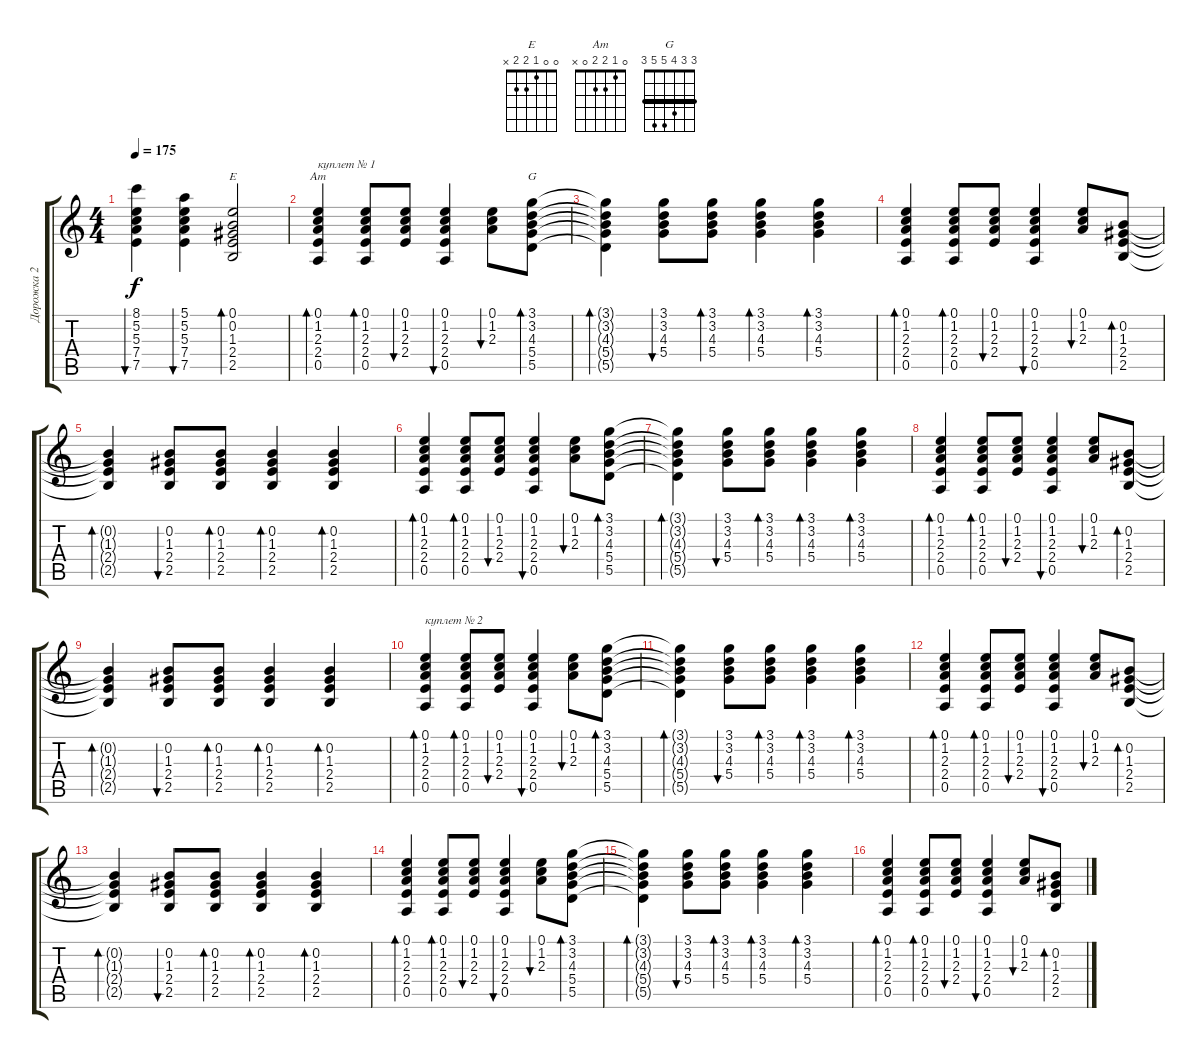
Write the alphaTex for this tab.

\track ("Дорожка 2" "Дорожка 2") {instrument acousticguitarsteel}
\staff {score tabs}
\tuning (E4 B3 G3 D3 A2 E2) {hide}
\chord ("E" 0 0 1 2 2 x)
\chord ("Am" 0 1 2 2 0 x)
\chord ("G" 3 3 4 5 5 3) {barre 3}
\ts (4 4)
\tempo 175
\clef g2
\ks c
(8.1 5.2 5.3 7.4 7.5).4{bu 60 dy f} (5.1 5.2 5.3 7.4 7.5).4{bu 60} (0.1 0.2 1.3 2.4 2.5).2{bd 60 ch "E"} |
(0.1 1.2 2.3 2.4 0.5).4{bd 60 ch "Am" txt "куплет № 1"} (0.1 1.2 2.3 2.4 0.5).8{bd 60} (0.1 1.2 2.3 2.4).8{bu 60} (0.1 1.2 2.3 2.4 0.5).4{bu 60} (0.1 1.2 2.3).8{bu 60} (3.1 3.2 4.3 5.4 5.5).8{bd 60 ch "G"} |
(3.1{t} 3.2{t} 4.3{t} 5.4{t} 5.5{t}).4{bd 60} (3.1 3.2 4.3 5.4).8{bu 60} (3.1 3.2 4.3 5.4).8{bd 60} (3.1 3.2 4.3 5.4).4{bd 60} (3.1 3.2 4.3 5.4).4{bd 60} |
(0.1 1.2 2.3 2.4 0.5).4{bd 60} (0.1 1.2 2.3 2.4 0.5).8{bd 60} (0.1 1.2 2.3 2.4).8{bu 60} (0.1 1.2 2.3 2.4 0.5).4{bu 60} (0.1 1.2 2.3).8{bu 60} (0.2 1.3 2.4 2.5).8{bd 60} |
(0.2{t} 1.3{t} 2.4{t} 2.5{t}).4{bd 60} (0.2 1.3 2.4 2.5).8{bu 60} (0.2 1.3 2.4 2.5).8{bd 60} (0.2 1.3 2.4 2.5).4{bd 60} (0.2 1.3 2.4 2.5).4{bd 60} |
(0.1 1.2 2.3 2.4 0.5).4{bd 60} (0.1 1.2 2.3 2.4 0.5).8{bd 60} (0.1 1.2 2.3 2.4).8{bu 60} (0.1 1.2 2.3 2.4 0.5).4{bu 60} (0.1 1.2 2.3).8{bu 60} (3.1 3.2 4.3 5.4 5.5).8{bd 60} |
(3.1{t} 3.2{t} 4.3{t} 5.4{t} 5.5{t}).4{bd 60} (3.1 3.2 4.3 5.4).8{bu 60} (3.1 3.2 4.3 5.4).8{bd 60} (3.1 3.2 4.3 5.4).4{bd 60} (3.1 3.2 4.3 5.4).4{bd 60} |
(0.1 1.2 2.3 2.4 0.5).4{bd 60} (0.1 1.2 2.3 2.4 0.5).8{bd 60} (0.1 1.2 2.3 2.4).8{bu 60} (0.1 1.2 2.3 2.4 0.5).4{bu 60} (0.1 1.2 2.3).8{bu 60} (0.2 1.3 2.4 2.5).8{bd 60} |
(0.2{t} 1.3{t} 2.4{t} 2.5{t}).4{bd 60} (0.2 1.3 2.4 2.5).8{bu 60} (0.2 1.3 2.4 2.5).8{bd 60} (0.2 1.3 2.4 2.5).4{bd 60} (0.2 1.3 2.4 2.5).4{bd 60} |
(0.1 1.2 2.3 2.4 0.5).4{bd 60 txt "куплет № 2"} (0.1 1.2 2.3 2.4 0.5).8{bd 60} (0.1 1.2 2.3 2.4).8{bu 60} (0.1 1.2 2.3 2.4 0.5).4{bu 60} (0.1 1.2 2.3).8{bu 60} (3.1 3.2 4.3 5.4 5.5).8{bd 60} |
(3.1{t} 3.2{t} 4.3{t} 5.4{t} 5.5{t}).4{bd 60} (3.1 3.2 4.3 5.4).8{bu 60} (3.1 3.2 4.3 5.4).8{bd 60} (3.1 3.2 4.3 5.4).4{bd 60} (3.1 3.2 4.3 5.4).4{bd 60} |
(0.1 1.2 2.3 2.4 0.5).4{bd 60} (0.1 1.2 2.3 2.4 0.5).8{bd 60} (0.1 1.2 2.3 2.4).8{bu 60} (0.1 1.2 2.3 2.4 0.5).4{bu 60} (0.1 1.2 2.3).8{bu 60} (0.2 1.3 2.4 2.5).8{bd 60} |
(0.2{t} 1.3{t} 2.4{t} 2.5{t}).4{bd 60} (0.2 1.3 2.4 2.5).8{bu 60} (0.2 1.3 2.4 2.5).8{bd 60} (0.2 1.3 2.4 2.5).4{bd 60} (0.2 1.3 2.4 2.5).4{bd 60} |
(0.1 1.2 2.3 2.4 0.5).4{bd 60} (0.1 1.2 2.3 2.4 0.5).8{bd 60} (0.1 1.2 2.3 2.4).8{bu 60} (0.1 1.2 2.3 2.4 0.5).4{bu 60} (0.1 1.2 2.3).8{bu 60} (3.1 3.2 4.3 5.4 5.5).8{bd 60} |
(3.1{t} 3.2{t} 4.3{t} 5.4{t} 5.5{t}).4{bd 60} (3.1 3.2 4.3 5.4).8{bu 60} (3.1 3.2 4.3 5.4).8{bd 60} (3.1 3.2 4.3 5.4).4{bd 60} (3.1 3.2 4.3 5.4).4{bd 60} |
(0.1 1.2 2.3 2.4 0.5).4{bd 60} (0.1 1.2 2.3 2.4 0.5).8{bd 60} (0.1 1.2 2.3 2.4).8{bu 60} (0.1 1.2 2.3 2.4 0.5).4{bu 60} (0.1 1.2 2.3).8{bu 60} (0.2 1.3 2.4 2.5).8{bd 60}
